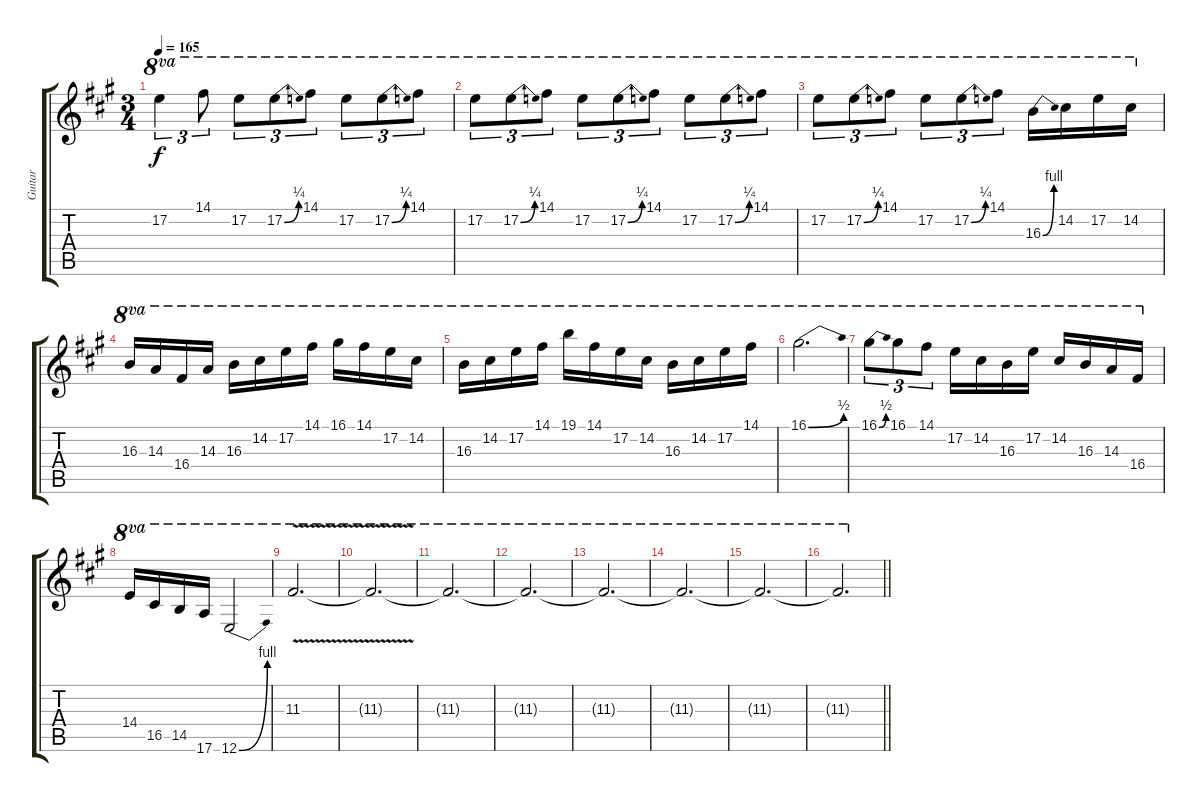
\track ("Guitar" "Guitar") {instrument overdrivenguitar}
\staff {score tabs}
\tuning (E4 B3 G3 D3 A2 E2) {hide}
\ts (3 4)
\tempo 165
\clef g2
\ks a
17.2{t}.4{tu (3 2) ot 8va dy f} 14.1.8{tu (3 2) ot 8va} 17.2.8{tu (3 2) ot 8va} 17.2{be (bend 0 0 60 1)}.8{tu (3 2) ot 8va} 14.1.8{tu (3 2) ot 8va} 17.2.8{tu (3 2) ot 8va} 17.2{be (bend 0 0 60 1)}.8{tu (3 2) ot 8va} 14.1.8{tu (3 2) ot 8va} |
17.2.8{tu (3 2) ot 8va} 17.2{be (bend 0 0 60 1)}.8{tu (3 2) ot 8va} 14.1.8{tu (3 2) ot 8va} 17.2.8{tu (3 2) ot 8va} 17.2{be (bend 0 0 60 1)}.8{tu (3 2) ot 8va} 14.1.8{tu (3 2) ot 8va} 17.2.8{tu (3 2) ot 8va} 17.2{be (bend 0 0 60 1)}.8{tu (3 2) ot 8va} 14.1.8{tu (3 2) ot 8va} |
17.2.8{tu (3 2) ot 8va} 17.2{be (bend 0 0 60 1)}.8{tu (3 2) ot 8va} 14.1.8{tu (3 2) ot 8va} 17.2.8{tu (3 2) ot 8va} 17.2{be (bend 0 0 60 1)}.8{tu (3 2) ot 8va} 14.1.8{tu (3 2) ot 8va} 16.3{be (bend 0 0 60 4)}.16{ot 8va} 14.2.16{ot 8va} 17.2.16{ot 8va} 14.2.16{ot 8va} |
16.3.16{ot 8va} 14.3.16{ot 8va} 16.4.16{ot 8va} 14.3.16{ot 8va} 16.3.16{ot 8va} 14.2.16{ot 8va} 17.2.16{ot 8va} 14.1.16{ot 8va} 16.1.16{ot 8va} 14.1.16{ot 8va} 17.2.16{ot 8va} 14.2.16{ot 8va} |
16.3.16{ot 8va} 14.2.16{ot 8va} 17.2.16{ot 8va} 14.1.16{ot 8va} 19.1.16{ot 8va} 14.1.16{ot 8va} 17.2.16{ot 8va} 14.2.16{ot 8va} 16.3.16{ot 8va} 14.2.16{ot 8va} 17.2.16{ot 8va} 14.1.16{ot 8va} |
16.1{be (bend 0 0 60 2)}.2{d ot 8va} |
16.1{be (bend 0 0 60 2)}.8{tu (3 2) ot 8va} 16.1.8{tu (3 2) ot 8va} 14.1.8{tu (3 2) ot 8va} 17.2.16{ot 8va} 14.2.16{ot 8va} 16.3.16{ot 8va} 17.2.16{ot 8va} 14.2.16{ot 8va} 16.3.16{ot 8va} 14.3.16{ot 8va} 16.4.16{ot 8va} |
14.4.16{ot 8va} 16.5.16{ot 8va} 14.5.16{ot 8va} 17.6.16{ot 8va} 12.6{be (bend 0 0 60 4)}.2{ot 8va} |
11.3{v}.2{d ot 8va} |
11.3{t}.2{d ot 8va} |
11.3{t}.2{d ot 8va} |
11.3{t}.2{d ot 8va} |
11.3{t}.2{d ot 8va} |
11.3{t}.2{d ot 8va} |
11.3{t}.2{d ot 8va} |
\barLineRight lightlight
11.3{t}.2{d ot 8va}
